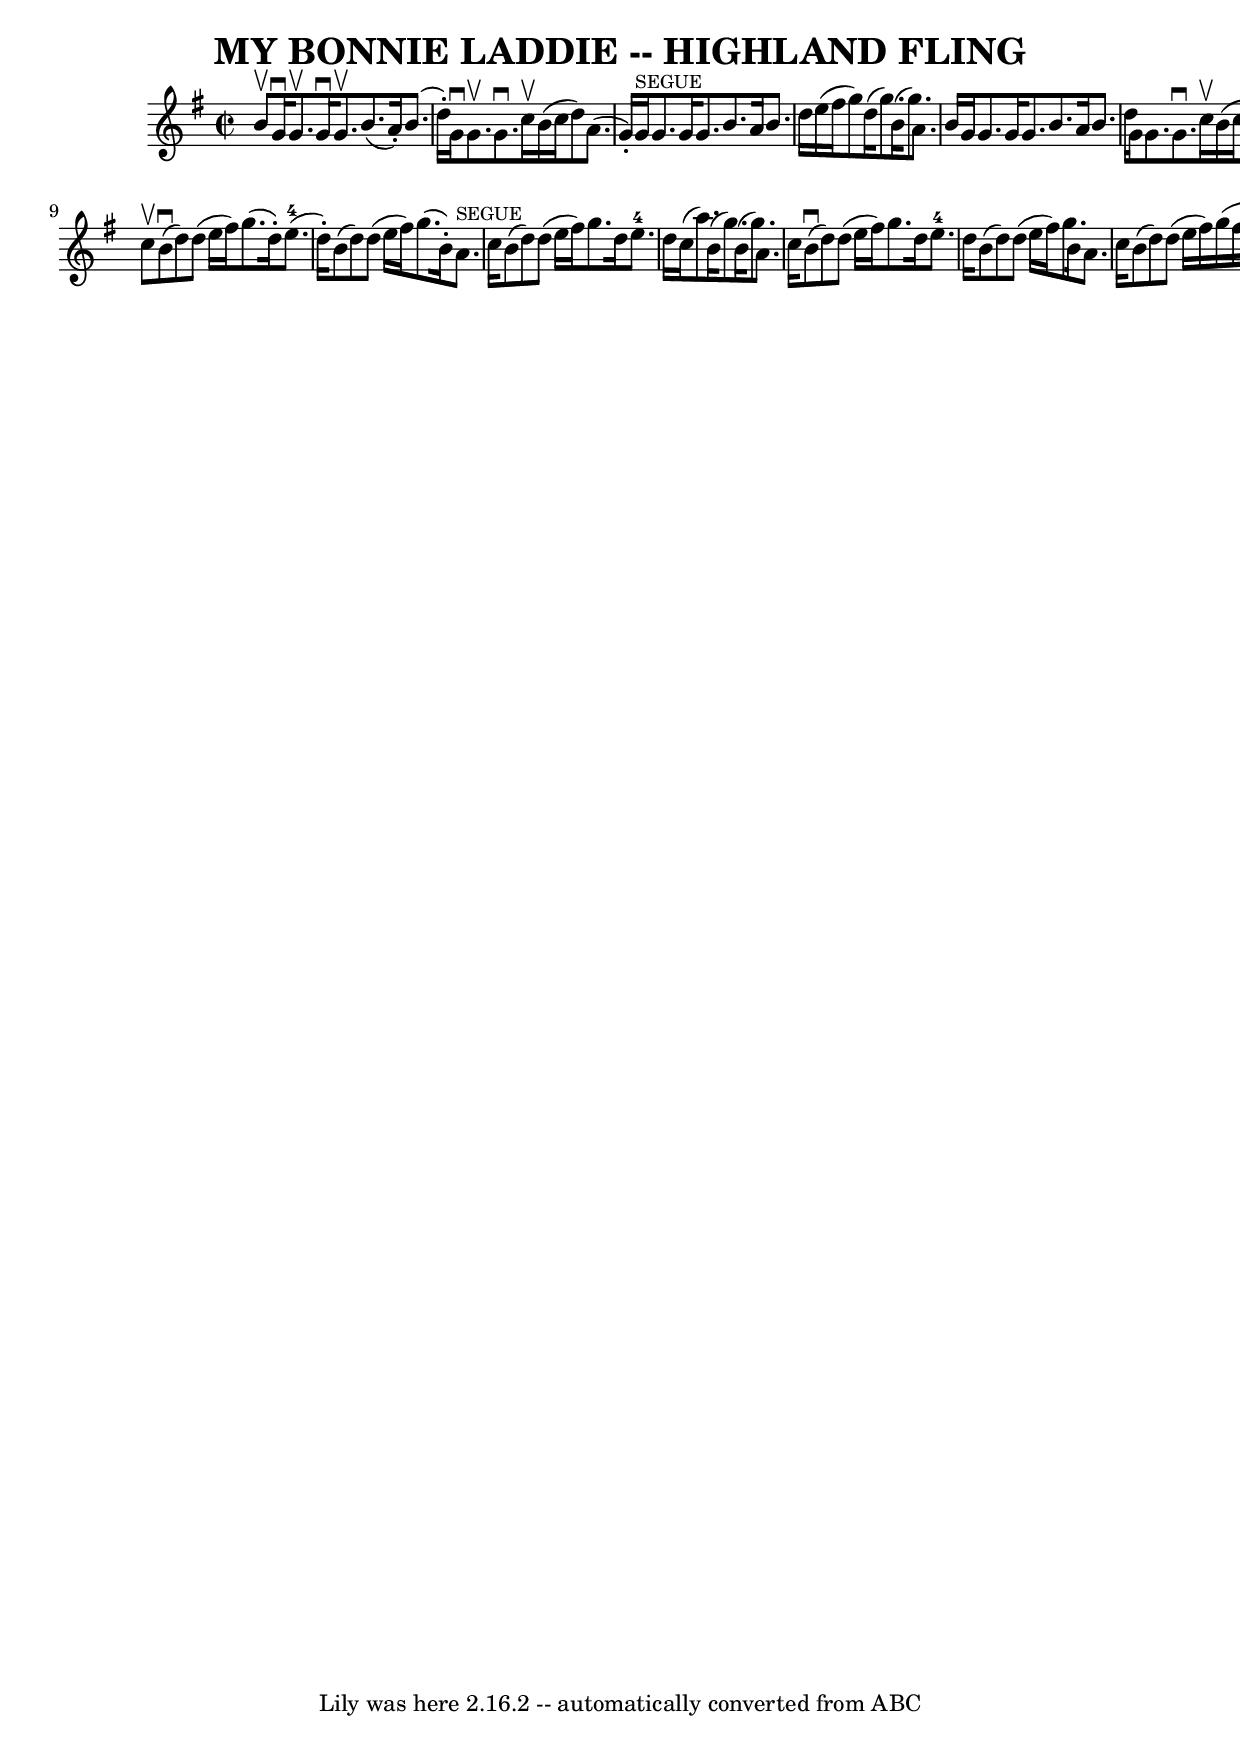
\version "2.16.2"
\include "Mammoth.ily"
\header {
  %% book = "Ryan's Mammoth Collection of Fiddle Tunes"
  crossRefNumber = "1"
  footnotes = ""
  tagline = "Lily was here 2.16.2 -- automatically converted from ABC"
  title = "MY BONNIE LADDIE -- HIGHLAND FLING"

}
voicedefault =  {


  \override Staff.TimeSignature #'style = #'C
  \time 2/2 
  \key g \major
  b'8^\upbow       |
  g'16^\downbow g'8.^\upbow g'16^\downbow g'8.^\upbow b'8. (a'16 -.) b'8. (d''16 -.)   |
  g'16^\downbow g'8.^\upbow g'8.^\downbow c''16^\upbow b'16 (c''16 d''8) a'8. (g'16 -.)       |
  
  g'16^\segue g'8. g'16 g'8. b'8. a'16 b'8. d''16    
  |
  e''16 (fis''16 g''8) d''16 (g''8.) b'16 (g''8. 
  ) a'8. b'16    |
  |
  g'16 g'8. g'16 g'8.    
  b'8. a'16 b'8. d''16    |
  g'16 g'8. g'8.^\downbow   
  c''16^\upbow b'16 (c''16 d''8) a'8. (b'16 -.)       |
  
  g'16 g'8. g'16 g'8. b'8. a'16 b'8. d''16    |
  
  e''16 (fis''16 g''8) d''16 (g''8.) b'16 (g''8.) a'8  
  \bar "|." c''8^\upbow       |
  b'8 (^\downbow d''8)   
  d''8 (e''16 fis''16) g''8. (d''16 -.) e''8.-4(d''16 -.)   |
  b'8 (d''8) d''8 (e''16 fis''16) g''8. (
  b'16 -.) a'8.^\segue c''16        |
  b'8 (d''8) d''8 
  (e''16 fis''16) g''8. d''16 e''8.-4 d''16    |
  
  c''16 (a''8.) b'16 (g''8.) b'16 (g''8.) a'8. c''16   
  |
  |
  b'8 (^\downbow d''8) d''8 (e''16    
  fis''16) g''8. d''16 e''8.-4 d''16    |
  b'8 (d''8  -) d''8 (e''16 fis''16) g''8. b'16 a'8. c''16        
  |
  b'8 (d''8) d''8 (e''16 fis''16) g''16 (fis''16 
  g''16 a''16) g''8. d''16    |
  c''16 (a''8.) b'16 
  (g''8.) b'16 (g''8.) a'8    \bar "|."   

}

\score{
  <<

    \context Staff="default"
    {
      \voicedefault 
      
    }

  >>
  \layout {
    
  }
  \midi {
  }

}
